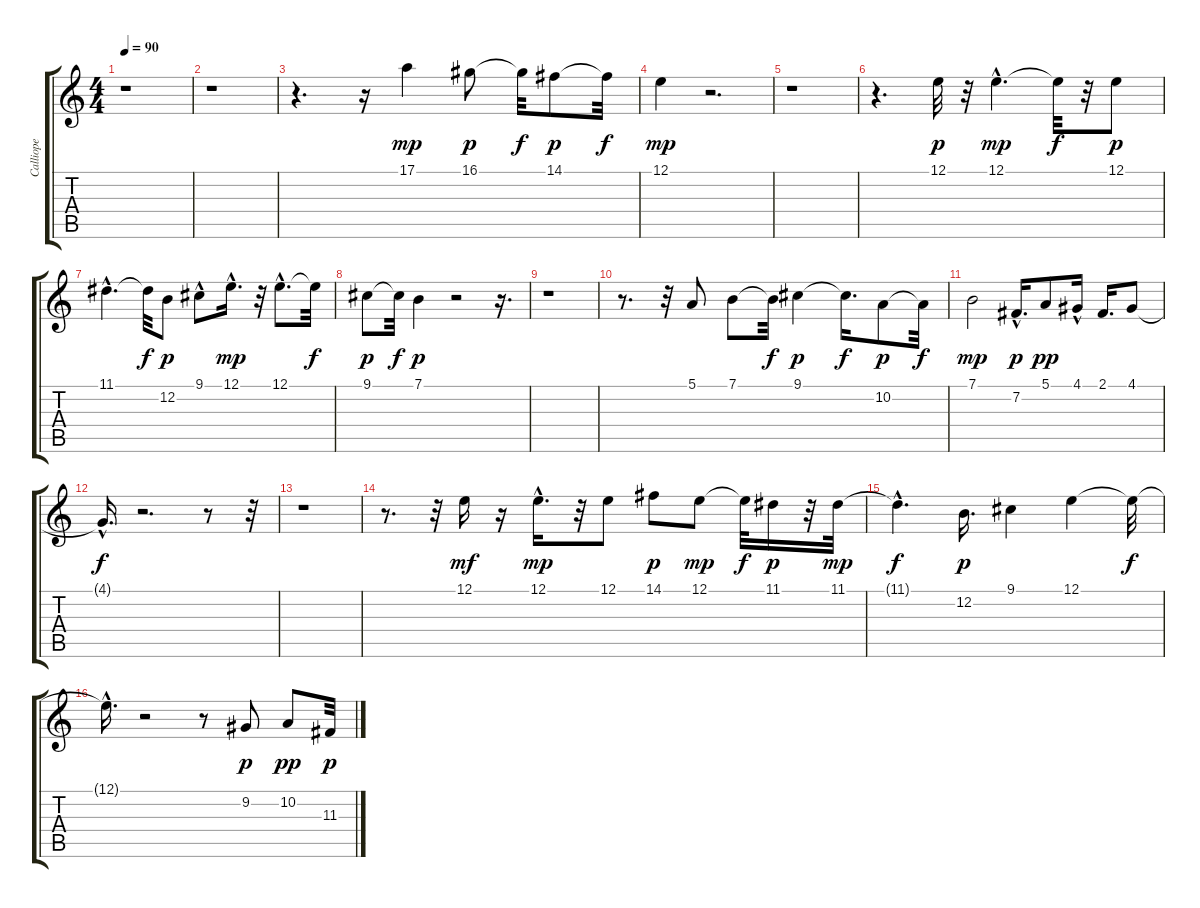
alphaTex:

\track ("Calliope" "Calliope") {instrument lead3calliope}
\staff {score tabs}
\tuning (E4 B3 G3 D3 A2 E2) {hide}
\ts (4 4)
\tempo 90
\clef g2
\ks c
r.1{dy mp instrument lead3calliope} |
r.1 |
r.4{d} r.16 17.1.4 16.1.8{dy p} 16.1{t}.32{dy f} 14.1.8{dy p} 14.1{t}.32{dy f} |
12.1.4{dy mp} r.2{d} |
r.1 |
r.4{d} 12.1.32{dy p} r.32 12.1{hac}.4{d dy mp} 12.1{t}.32{dy f} r.32 12.1.8{dy p} |
11.1{hac}.4{d} 11.1{t}.32{dy f} 12.2.8{dy p} 9.1{hac}.8 12.1{hac}.16{d dy mp} r.32 12.1{hac}.8{d} 12.1{t}.32{dy f} |
9.1.8{dy p} 9.1{t}.32{dy f} 7.1.4{dy p} r.2 r.16{d} |
r.1 |
r.8{d} r.32 5.1.8 7.1.8 7.1{t}.32{dy f} 9.1.4{dy p} 9.1{t}.16{d dy f} 10.2.8{dy p} 10.2{t}.32{dy f} |
7.1.2{dy mp} 7.2{hac}.16{d dy p} 5.1.8{dy pp} 4.1{hac}.16 2.1.16{d} 4.1.8 |
4.1{hac t}.16{d dy f} r.2{d} r.8 r.32 |
r.1 |
r.8{d} r.32 12.1.16{dy mf} r.16 12.1{hac}.16{d dy mp} r.32 12.1.8 14.1.8{dy p} 12.1.8{dy mp} 12.1{t}.32{dy f} 11.1.16{dy p} r.32 11.1.32{dy mp} |
11.1{hac t}.4{d dy f} 12.2.16{d dy p} 9.1.4 12.1.4 12.1{t}.32{dy f} |
12.1{hac t}.16{d} r.2 r.8 9.2.8{dy p} 10.2.8{dy pp} 11.3.32{dy p}
